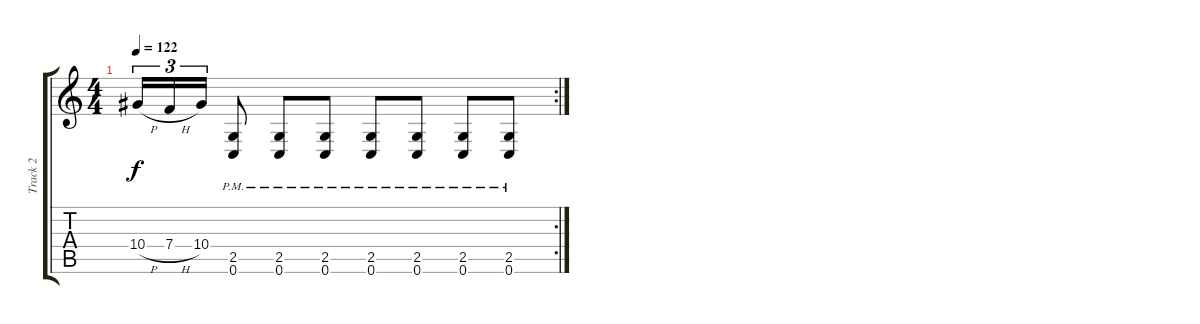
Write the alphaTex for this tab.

\track ("Track 2" "Track 2") {instrument distortionguitar}
\staff {score tabs}
\tuning (C4 G3 Eb3 Bb2 F2 C2) {hide}
\rc 2
\ts (4 4)
\tempo 122
\clef g2
\ks c
10.4{h}.16{tu (3 2) dy f} 7.4{h}.16{tu (3 2)} 10.4.16{tu (3 2)} (2.5{pm} 0.6{pm}).8 (2.5{pm} 0.6{pm}).8 (2.5{pm} 0.6{pm}).8 (2.5{pm} 0.6{pm}).8 (2.5{pm} 0.6{pm}).8 (2.5{pm} 0.6{pm}).8 (2.5{pm} 0.6{pm}).8
